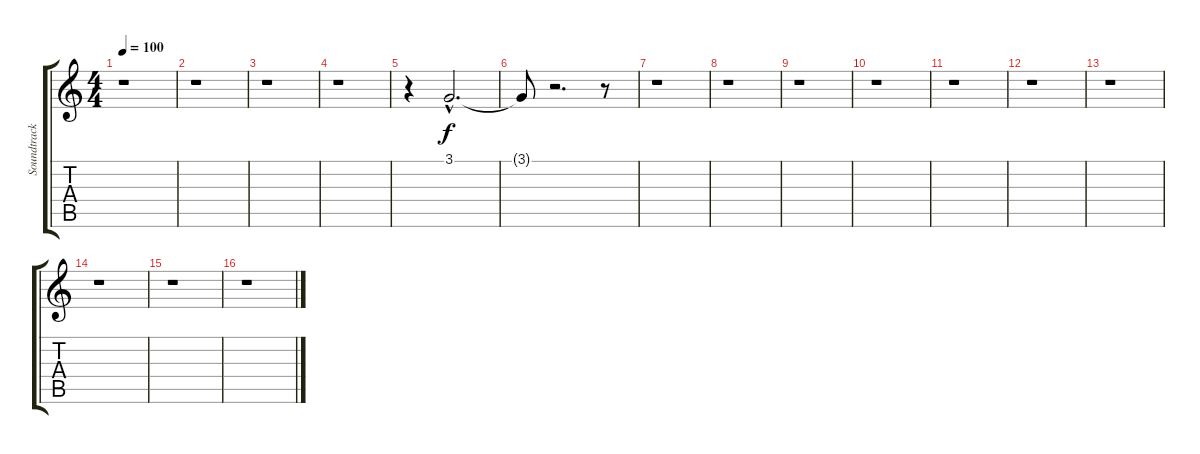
\track ("Soundtrack" "Soundtrack") {instrument fx2soundtrack}
\staff {score tabs}
\tuning (E4 B3 G3 D3 A2 E2) {hide}
\ts (4 4)
\tempo 100
\clef g2
\ks c
r.1{dy f} |
r.1 |
r.1 |
r.1 |
r.4 3.1{hac}.2{d} |
3.1{t}.8 r.2{d} r.8 |
r.1 |
r.1 |
r.1 |
r.1 |
r.1 |
r.1 |
r.1 |
r.1 |
r.1 |
r.1
